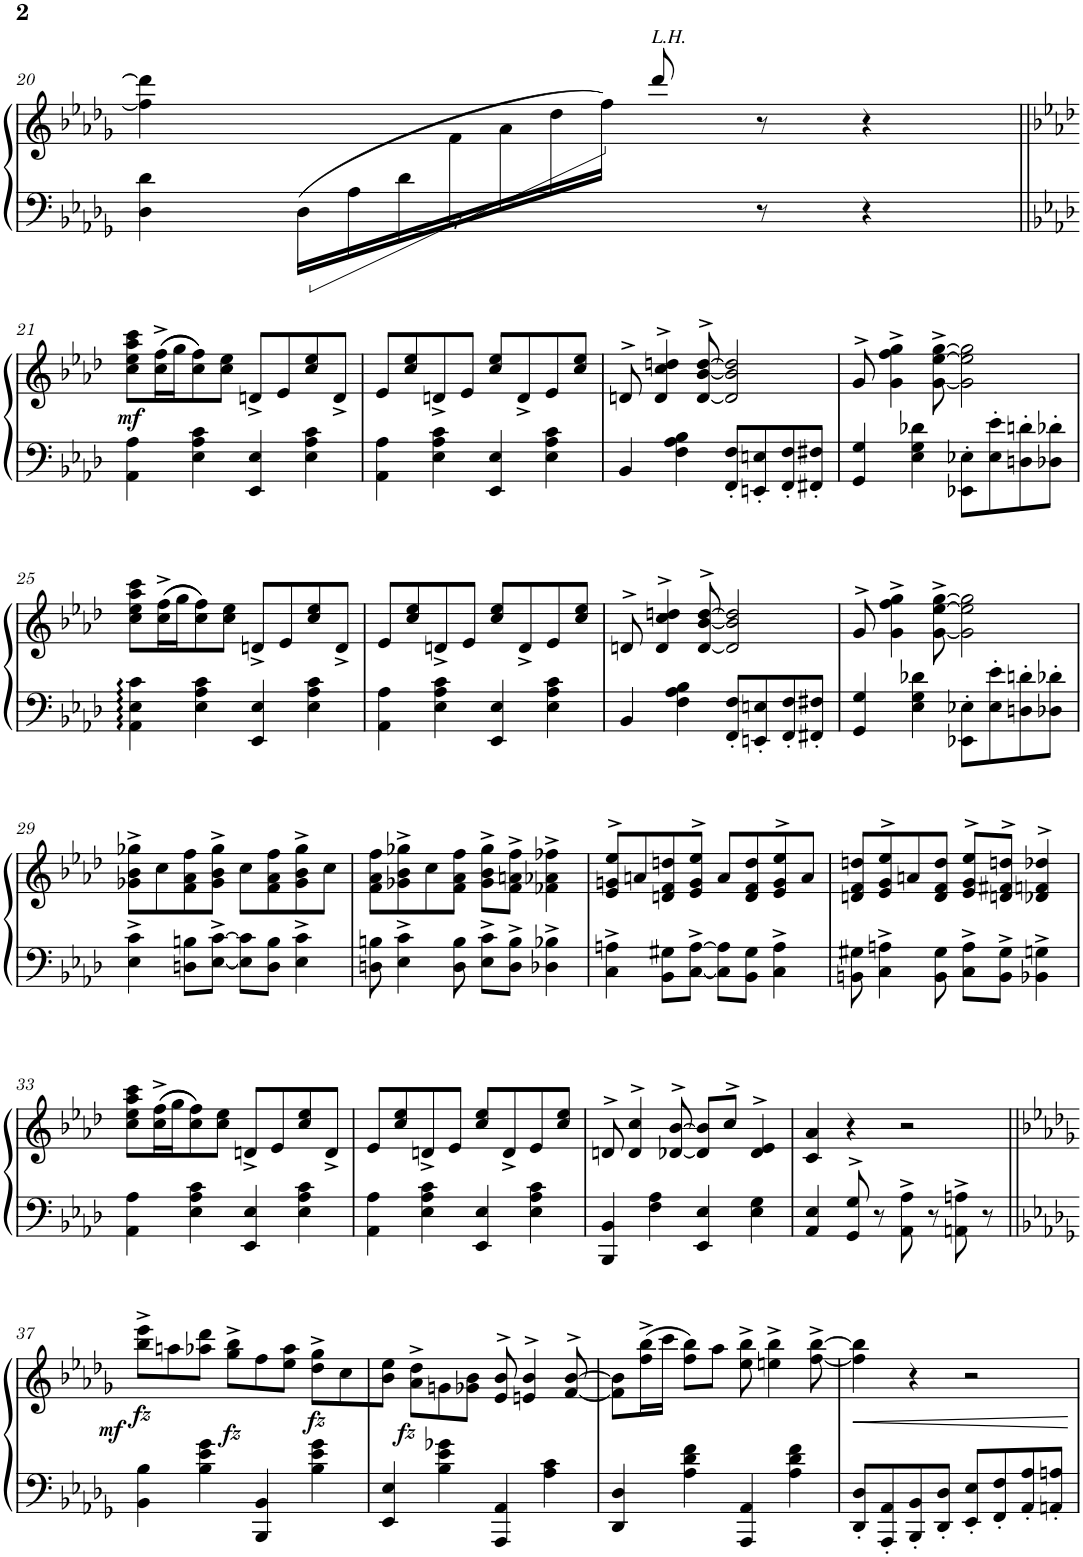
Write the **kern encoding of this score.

**kern	**kern	**dynam
*part1	*part1	*part1
*staff2	*staff1	*staff1/2
*I"Piano	*	*
*I'Pno.	*	*
!!LO:PB:g=z
*clefF4	*clefG2	*
*k[b-e-a-d-g-]	*k[b-e-a-d-g-]	*
*M2/2	*M2/2	*
*met(c|)	*met(c|)	*
=20	=20	=20
*	*^	*
4D-\ 4d-\	4ff\] 4ddd-\]	14%5ryy	.
(28D-\LL	4ryy	.	.
28A-\	.	.	.
28d-\	.	.	.
7ryy	.	28f\	.
.	.	28a-\	.
.	.	28dd-\	.
.	.	28ff\JJ)	.
!	!LO:TX:a:i:t=L.H.	!	!
8ryy	8ddd-/	2ryy	.
8r	8r	.	.
4r	4r	.	.
*	*v	*v	*
!!LO:LB:g=z
=21||	=21||	=21||
*k[b-e-a-d-]	*k[b-e-a-d-]	*
!	!	!LO:DY:b
4AA-\ 4A-\	8cc\ 8ee-\ 8aa-\ 8ccc\L	mf
.	((16cc\^ 16ff\^L	.
.	16gg\J	.
4E-\ 4A-\ 4c\	8cc\ 8ff\))	.
.	8cc\ 8ee-\J	.
4EE-/ 4E-/	8dn^/L	.
.	8e-/	.
4E-\ 4A-\ 4c\	8cc/ 8ee-/	.
.	8d^/J	.
=22	=22	=22
4AA-\ 4A-\	8e-/L	.
.	8cc/ 8ee-/	.
4E-\ 4A-\ 4c\	8dn^/	.
.	8e-/J	.
4EE-/ 4E-/	8cc/ 8ee-/L	.
.	8d^/	.
4E-\ 4A-\ 4c\	8e-/	.
.	8cc/ 8ee-/J	.
=23	=23	=23
4BB-/	8dn^>/	.
.	4d/^> 4cc/^> 4ddn/^>	.
4F\ 4A-\ 4B-\	.	.
.	[8d/^> [8b-/^> [8dd/^>	.
8FF/' 8F/'L	2d/] 2b-/] 2dd/]	.
8EEn/' 8En/'	.	.
8FF/' 8F/'	.	.
8FF#X/' 8F#X/'J	.	.
=24	=24	=24
4GG/ 4G/	8g^>/	.
.	4g\^ 4ff\^ 4gg\^	.
4E-\ 4G\ 4d-X\	.	.
.	[8g\^ [8ee-\^ [8gg\^	.
8EE-X\' 8E-X\'L	2g\] 2ee-\] 2gg\]	.
8E-\' 8e-\'	.	.
8Dn\' 8dn\'	.	.
8D-X\' 8d-X\'J	.	.
!!LO:LB:g=z
=25	=25	=25
4AA-\ 4E-\ 4c\	8cc\ 8ee-\ 8aa-\ 8ccc\L	.
.	((16cc\^ 16ff\^L	.
.	16gg\J	.
4E-\ 4A-\ 4c\	8cc\ 8ff\))	.
.	8cc\ 8ee-\J	.
4EE-/ 4E-/	8dn^/L	.
.	8e-/	.
4E-\ 4A-\ 4c\	8cc/ 8ee-/	.
.	8d^/J	.
=26	=26	=26
4AA-\ 4A-\	8e-/L	.
.	8cc/ 8ee-/	.
4E-\ 4A-\ 4c\	8dn^/	.
.	8e-/J	.
4EE-/ 4E-/	8cc/ 8ee-/L	.
.	8d^/	.
4E-\ 4A-\ 4c\	8e-/	.
.	8cc/ 8ee-/J	.
=27	=27	=27
4BB-/	8dn^>/	.
.	4d/^> 4cc/^> 4ddn/^>	.
4F\ 4A-\ 4B-\	.	.
.	[8d/^> [8b-/^> [8dd/^>	.
8FF/' 8F/'L	2d/] 2b-/] 2dd/]	.
8EEn/' 8En/'	.	.
8FF/' 8F/'	.	.
8FF#X/' 8F#X/'J	.	.
=28	=28	=28
4GG/ 4G/	8g^>/	.
.	4g\^ 4ff\^ 4gg\^	.
4E-\ 4G\ 4d-X\	.	.
.	[8g\^ [8ee-\^ [8gg\^	.
8EE-X\' 8E-X\'L	2g\] 2ee-\] 2gg\]	.
8E-\' 8e-\'	.	.
8Dn\' 8dn\'	.	.
8D-X\' 8d-X\'J	.	.
!!LO:LB:g=z
=29	=29	=29
4E-\^ 4c\^	8g-X\^ 8b-\^ 8gg-X\^L	.
.	8cc\	.
8Dn\ 8Bn\L	8f\ 8a-\ 8ff\	.
[8E-\^ [8c\^J	8g-\^ 8b-\^ 8gg-\^J	.
8E-\] 8c\]L	8cc\L	.
8D\ 8B\J	8f\ 8a-\ 8ff\	.
4E-\^ 4c\^	8g-\^ 8b-\^ 8gg-\^	.
.	8cc\J	.
=30	=30	=30
8Dn\ 8Bn\	8f\ 8a-\ 8ff\L	.
4E-\^ 4c\^	8g-X\^ 8b-\^ 8gg-X\^	.
.	8cc\	.
8D\ 8B\	8f\ 8a-\ 8ff\J	.
8E-\^ 8c\^L	8g-\^ 8b-\^ 8gg-\^L	.
8D\^ 8B\^J	8f\^ 8an\^ 8ff\^J	.
4D-X\^ 4B-X\^	4f-X\^ 4a-X\^ 4ff-X\^	.
=31	=31	=31
4C\^ 4An\^	8e-/^> 8gn/^> 8ee-/^>L	.
.	8an/	.
8BB-\ 8G#X\L	8dn/ 8f/ 8ddn/	.
[8C\^ [8A\^J	8e-/^> 8g/^> 8ee-/^>J	.
8C\] 8A\]L	8a/L	.
8BB-\ 8G#\J	8d/ 8f/ 8dd/	.
4C\^ 4A\^	8e-/^> 8g/^> 8ee-/^>	.
.	8a/J	.
=32	=32	=32
8BBn\ 8G#X\	8dn/ 8f/ 8ddn/L	.
4C\^ 4An\^	8e-/^> 8g/^> 8ee-/^>	.
.	8an/	.
8BB\ 8G#\	8d/ 8f/ 8dd/J	.
8C\^ 8A\^L	8e-/^> 8g/^> 8ee-/^>L	.
8BB\^ 8G#\^J	8dn/^> 8f#X/^> 8ddn/^>J	.
4BB-X\^ 4Gn\^	4d-X/^> 4fn/^> 4dd-X/^>	.
!!LO:LB:g=z
=33	=33	=33
4AA-\ 4A-\	8cc\ 8ee-\ 8aa-\ 8ccc\L	.
.	((16cc\^ 16ff\^L	.
.	16gg\J	.
4E-\ 4A-\ 4c\	8cc\ 8ff\))	.
.	8cc\ 8ee-\J	.
4EE-/ 4E-/	8dn^/L	.
.	8e-/	.
4E-\ 4A-\ 4c\	8cc/ 8ee-/	.
.	8d^/J	.
=34	=34	=34
4AA-\ 4A-\	8e-/L	.
.	8cc/ 8ee-/	.
4E-\ 4A-\ 4c\	8dn^/	.
.	8e-/J	.
4EE-/ 4E-/	8cc/ 8ee-/L	.
.	8d^/	.
4E-\ 4A-\ 4c\	8e-/	.
.	8cc/ 8ee-/J	.
=35	=35	=35
4BBB-/ 4BB-/	8dn^>/	.
.	4d/^> 4cc/^>	.
4F\ 4A-\	.	.
.	[8d-X/^> [8b-/^>	.
4EE-/ 4E-/	8d-/] 8b-/]L	.
.	8cc^>/J	.
4E-\ 4G\	4d-/^> 4e-/^>	.
=36	=36	=36
4AA-/ 4E-/	4c/ 4a-/	.
8GG/^> 8G/^>	4r	.
8r	.	.
8AA-\^ 8A-\^	2r	.
8r	.	.
8AAn\^ 8An\^	.	.
8r	.	.
!!LO:LB:g=z
=37||	=37||	=37||
*k[b-e-a-d-g-]	*k[b-e-a-d-g-]	*
!	!	!LO:DY:b
!	!	!LO:DY:n=1:b
4BB-\ 4B-\	8bb-\^ 8eee-\^L	fz mf
.	8aan\	.
4B-\ 4e-\ 4g-\	8aa-X\ 8ddd-\J	.
!	!	!LO:DY:n=2:b
.	8gg-\^ 8bb-\^L	fz
4BBB-/ 4BB-/	8ff\	.
.	8ee-\ 8aa-\J	.
!	!	!LO:DY:n=3:b
4B-\ 4e-\ 4g-\	8dd-\^ 8gg-\^L	fz
.	8cc\	.
=38	=38	=38
4EE-/ 4E-/	8b-\ 8ee-\J	.
!	!	!LO:DY:b
.	8a-\^> 8dd-\^>L	fz
4B-\ 4e-\ 4g-X\	8gn\	.
.	8g-X\ 8b-\J	.
4AAA-/ 4AA-/	8e-/^> 8b-/^>	.
.	4en/^> 4b-/^>	.
4A-\ 4c\	.	.
.	[8f/^> [8b-/^>	.
=39	=39	=39
4DD-/ 4D-/	8f\] 8b-\]L	.
.	(16ff\^ 16bb-\^L	.
.	16ccc\JJ	.
4A-\ 4d-\ 4f\	8ff\ 8bb-\L)	.
.	8aa-\J	.
4AAA-/ 4AA-/	8ee-\^ 8bb-\^	.
.	4een\^ 4bb-\^	.
4A-\ 4d-\ 4f\	.	.
.	[8ff\^ [8bb-\^	.
=40	=40	=40
!	!	!LO:HP:b
8DD-/' 8D-/'L	4ff\] 4bb-\]	<
8AAA-/' 8AA-/'	.	.
8BBB-/' 8BB-/'	4r	.
8DD-/' 8D-/'J	.	.
8EE-/' 8E-/'L	2r	.
8FF/' 8F/'	.	.
8AA-/' 8A-/'	.	.
8AAn/' 8An/'J	.	.
.	.	[
=	=	=
*-	*-	*-
